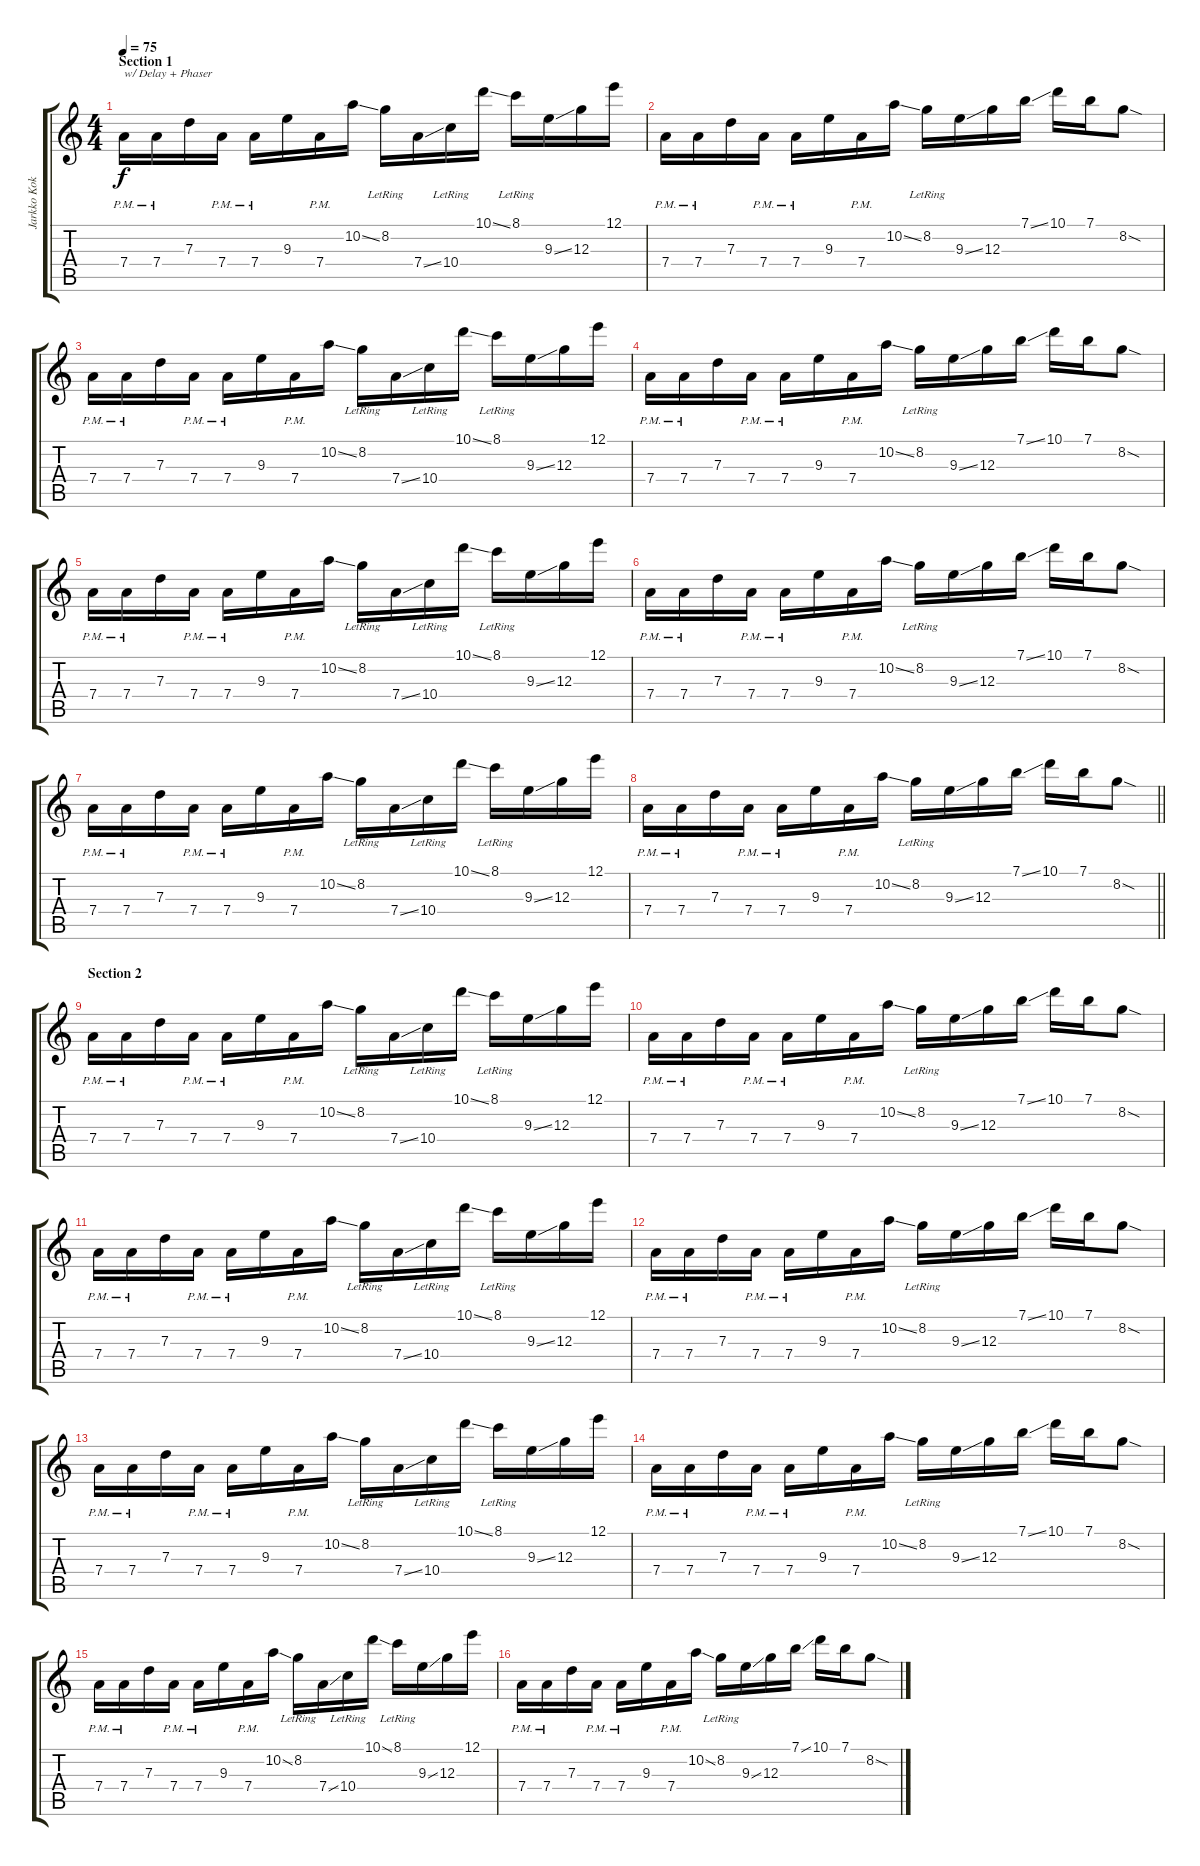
\track ("Jarkko Kokko (main lead guitar)" "Jarkko Kok") {instrument distortionguitar}
\staff {score tabs}
\tuning (E4 B3 G3 D3 A2 E2) {hide}
\ts (4 4)
\section ("" "Section 1")
\tempo 75
\clef g2
\ks aminor
7.4{pm}.16{txt "w/ Delay + Phaser" dy f instrument distortionguitar} 7.4{pm}.16 7.3.16 7.4{pm}.16 7.4{pm}.16 9.3.16 7.4{pm}.16 10.2{ss}.16 8.2{lr}.16 7.4{ss}.16 10.4{lr}.16 10.1{ss}.16 8.1{lr}.16 9.3{ss}.16 12.3.16 12.1.16 |
7.4{pm}.16 7.4{pm}.16 7.3.16 7.4{pm}.16 7.4{pm}.16 9.3.16 7.4{pm}.16 10.2{ss}.16 8.2{lr}.16 9.3{ss}.16 12.3.16 7.1{ss}.16 10.1.16 7.1.16 8.2{sod}.8 |
7.4{pm}.16 7.4{pm}.16 7.3.16 7.4{pm}.16 7.4{pm}.16 9.3.16 7.4{pm}.16 10.2{ss}.16 8.2{lr}.16 7.4{ss}.16 10.4{lr}.16 10.1{ss}.16 8.1{lr}.16 9.3{ss}.16 12.3.16 12.1.16 |
7.4{pm}.16 7.4{pm}.16 7.3.16 7.4{pm}.16 7.4{pm}.16 9.3.16 7.4{pm}.16 10.2{ss}.16 8.2{lr}.16 9.3{ss}.16 12.3.16 7.1{ss}.16 10.1.16 7.1.16 8.2{sod}.8 |
7.4{pm}.16 7.4{pm}.16 7.3.16 7.4{pm}.16 7.4{pm}.16 9.3.16 7.4{pm}.16 10.2{ss}.16 8.2{lr}.16 7.4{ss}.16 10.4{lr}.16 10.1{ss}.16 8.1{lr}.16 9.3{ss}.16 12.3.16 12.1.16 |
7.4{pm}.16 7.4{pm}.16 7.3.16 7.4{pm}.16 7.4{pm}.16 9.3.16 7.4{pm}.16 10.2{ss}.16 8.2{lr}.16 9.3{ss}.16 12.3.16 7.1{ss}.16 10.1.16 7.1.16 8.2{sod}.8 |
7.4{pm}.16 7.4{pm}.16 7.3.16 7.4{pm}.16 7.4{pm}.16 9.3.16 7.4{pm}.16 10.2{ss}.16 8.2{lr}.16 7.4{ss}.16 10.4{lr}.16 10.1{ss}.16 8.1{lr}.16 9.3{ss}.16 12.3.16 12.1.16 |
\barLineRight lightlight
7.4{pm}.16 7.4{pm}.16 7.3.16 7.4{pm}.16 7.4{pm}.16 9.3.16 7.4{pm}.16 10.2{ss}.16 8.2{lr}.16 9.3{ss}.16 12.3.16 7.1{ss}.16 10.1.16 7.1.16 8.2{sod}.8 |
\section ("" "Section 2")
7.4{pm}.16 7.4{pm}.16 7.3.16 7.4{pm}.16 7.4{pm}.16 9.3.16 7.4{pm}.16 10.2{ss}.16 8.2{lr}.16 7.4{ss}.16 10.4{lr}.16 10.1{ss}.16 8.1{lr}.16 9.3{ss}.16 12.3.16 12.1.16 |
7.4{pm}.16 7.4{pm}.16 7.3.16 7.4{pm}.16 7.4{pm}.16 9.3.16 7.4{pm}.16 10.2{ss}.16 8.2{lr}.16 9.3{ss}.16 12.3.16 7.1{ss}.16 10.1.16 7.1.16 8.2{sod}.8 |
7.4{pm}.16 7.4{pm}.16 7.3.16 7.4{pm}.16 7.4{pm}.16 9.3.16 7.4{pm}.16 10.2{ss}.16 8.2{lr}.16 7.4{ss}.16 10.4{lr}.16 10.1{ss}.16 8.1{lr}.16 9.3{ss}.16 12.3.16 12.1.16 |
7.4{pm}.16 7.4{pm}.16 7.3.16 7.4{pm}.16 7.4{pm}.16 9.3.16 7.4{pm}.16 10.2{ss}.16 8.2{lr}.16 9.3{ss}.16 12.3.16 7.1{ss}.16 10.1.16 7.1.16 8.2{sod}.8 |
7.4{pm}.16 7.4{pm}.16 7.3.16 7.4{pm}.16 7.4{pm}.16 9.3.16 7.4{pm}.16 10.2{ss}.16 8.2{lr}.16 7.4{ss}.16 10.4{lr}.16 10.1{ss}.16 8.1{lr}.16 9.3{ss}.16 12.3.16 12.1.16 |
7.4{pm}.16 7.4{pm}.16 7.3.16 7.4{pm}.16 7.4{pm}.16 9.3.16 7.4{pm}.16 10.2{ss}.16 8.2{lr}.16 9.3{ss}.16 12.3.16 7.1{ss}.16 10.1.16 7.1.16 8.2{sod}.8 |
7.4{pm}.16 7.4{pm}.16 7.3.16 7.4{pm}.16 7.4{pm}.16 9.3.16 7.4{pm}.16 10.2{ss}.16 8.2{lr}.16 7.4{ss}.16 10.4{lr}.16 10.1{ss}.16 8.1{lr}.16 9.3{ss}.16 12.3.16 12.1.16 |
7.4{pm}.16 7.4{pm}.16 7.3.16 7.4{pm}.16 7.4{pm}.16 9.3.16 7.4{pm}.16 10.2{ss}.16 8.2{lr}.16 9.3{ss}.16 12.3.16 7.1{ss}.16 10.1.16 7.1.16 8.2{sod}.8
